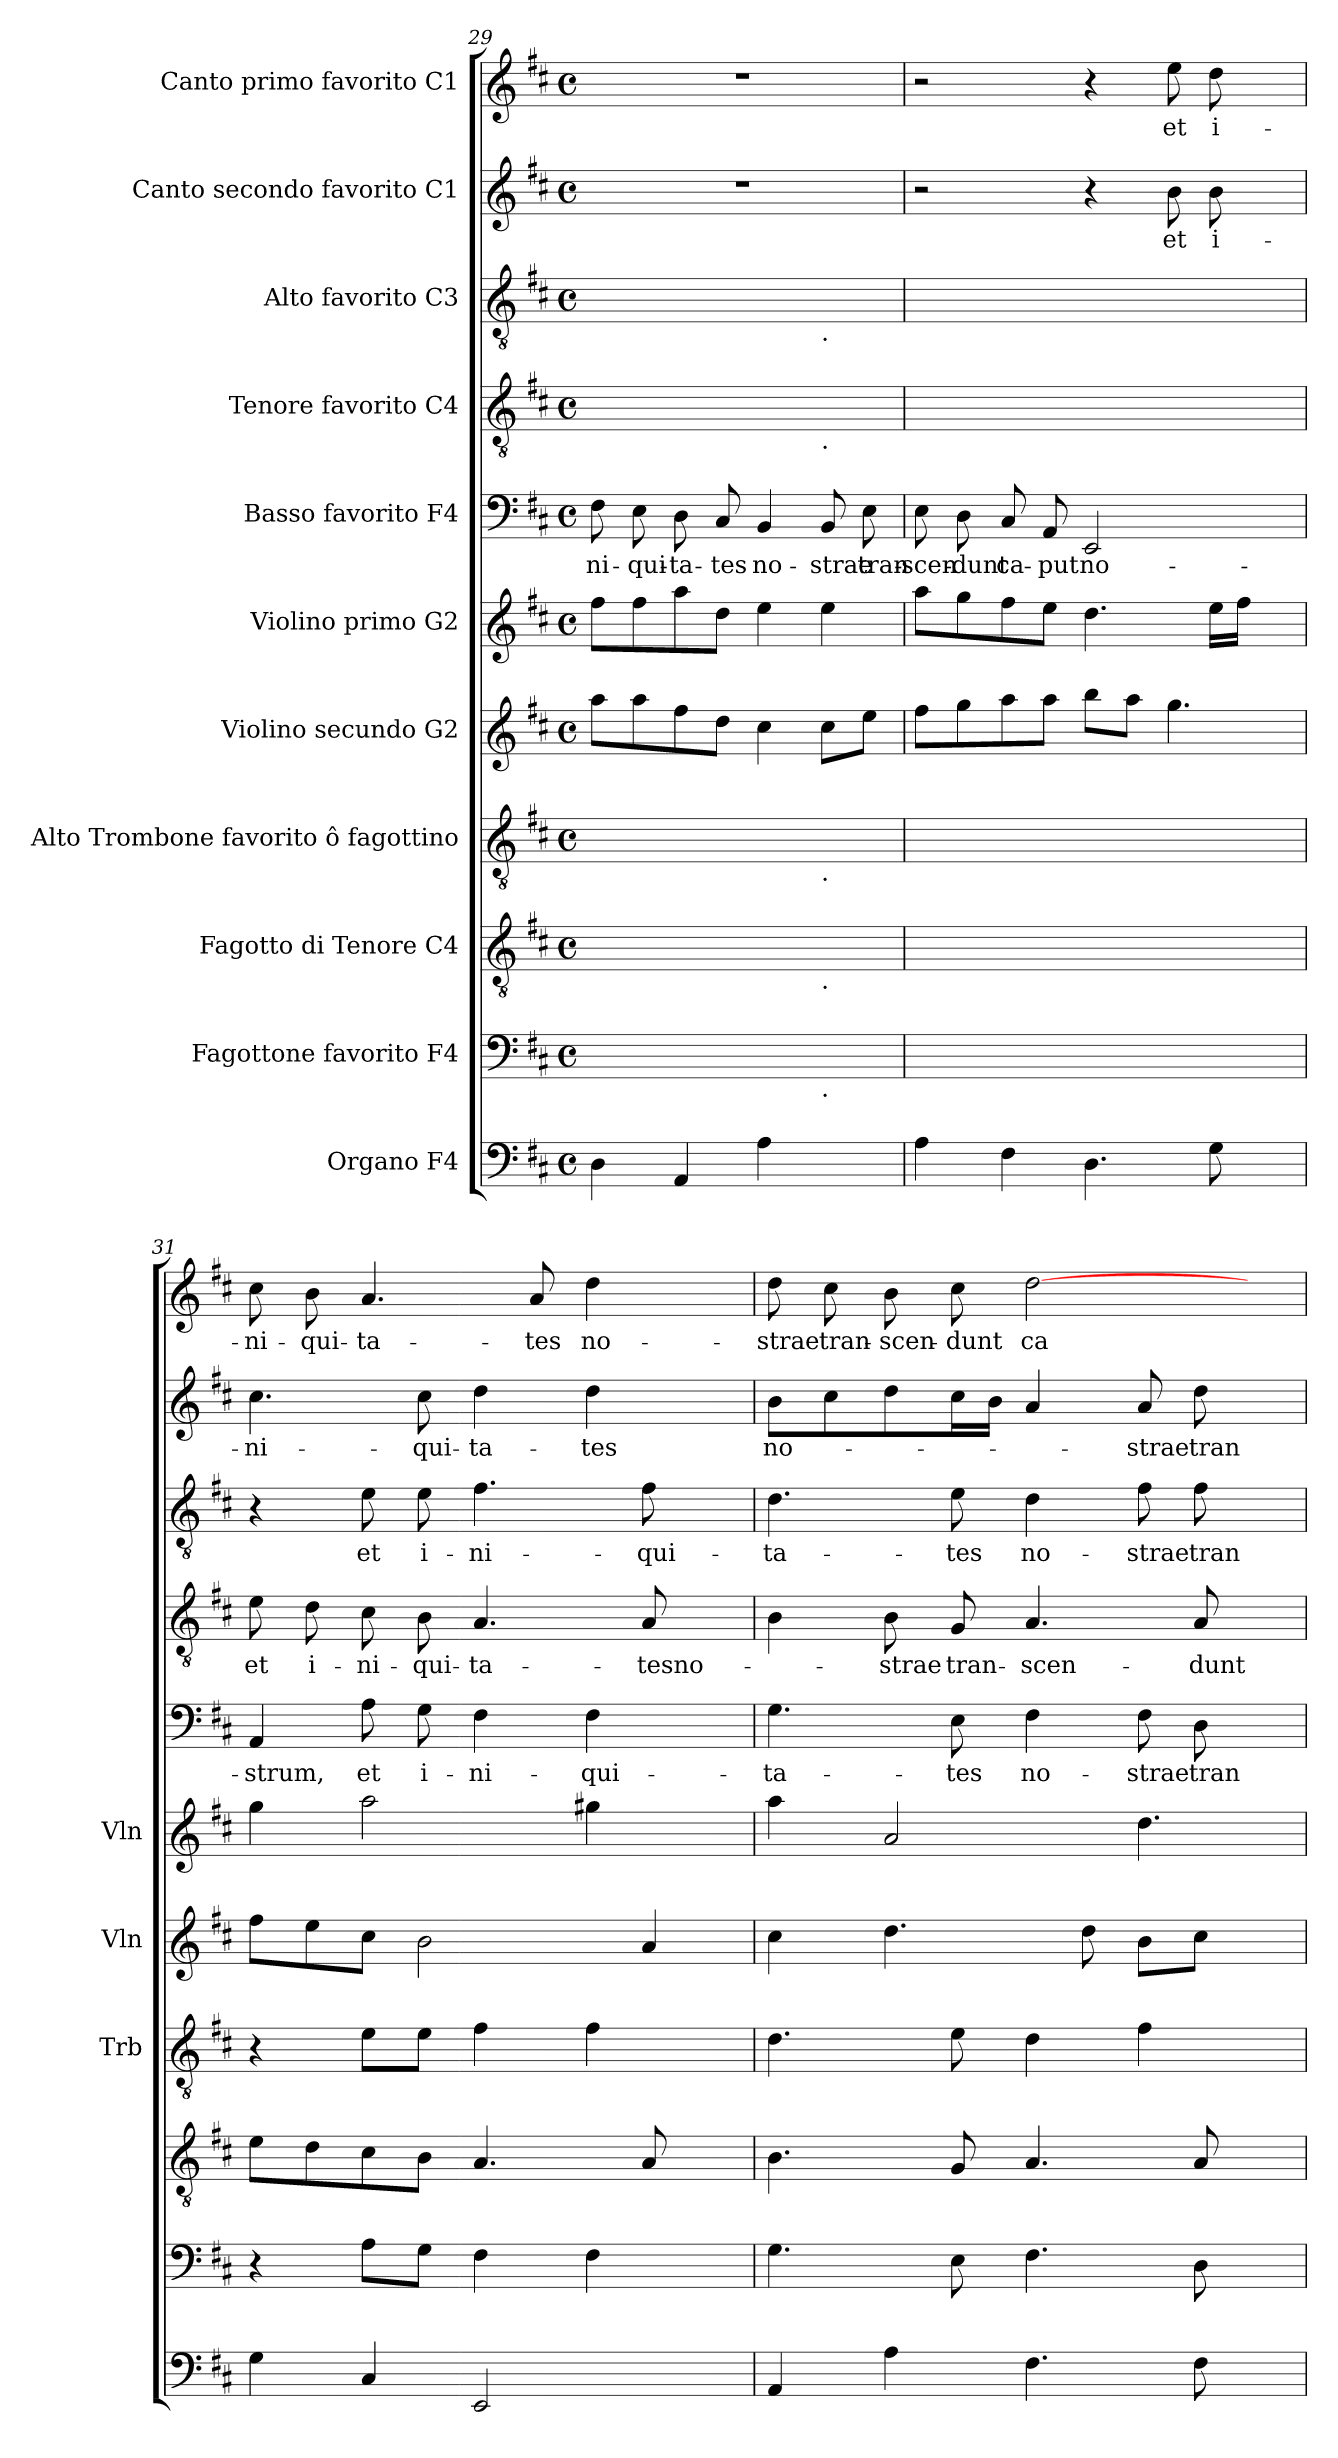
**kern	**kern	**kern	**kern	**kern	**kern	**kern	**text	**kern	**text	**kern	**text	**kern	**text	**kern	**text
*part11	*part10	*part9	*part8	*part7	*part6	*part5	*part5	*part4	*part4	*part3	*part3	*part2	*part2	*part1	*part1
*staff11	*staff10	*staff9	*staff8	*staff7	*staff6	*staff5	*staff5	*staff4	*staff4	*staff3	*staff3	*staff2	*staff2	*staff1	*staff1
*I"Organo  F4	*I"Fagottone favorito  F4	*I"Fagotto di Tenore  C4	*I"Alto Trombone favorito  ô fagottino	*I"Violino secundo  G2	*I"Violino primo  G2	*I"Basso favorito  F4	*	*I"Tenore favorito  C4	*	*I"Alto favorito  C3	*	*I"Canto secondo favorito  C1	*	*I"Canto primo favorito  C1	*
*	*	*	*I'Trb	*I'Vln	*I'Vln	*	*	*	*	*	*	*	*	*	*
!!LO:LB:g=z
*clefF4	*clefF4	*clefGv2	*clefGv2	*clefG2	*clefG2	*clefF4	*	*clefGv2	*	*clefGv2	*	*clefG2	*	*clefG2	*
*k[f#c#]	*k[f#c#]	*k[f#c#]	*k[f#c#]	*k[f#c#]	*k[f#c#]	*k[f#c#]	*	*k[f#c#]	*	*k[f#c#]	*	*k[f#c#]	*	*k[f#c#]	*
*D:	*D:	*D:	*D:	*D:	*D:	*D:	*	*D:	*	*D:	*	*D:	*	*D:	*
*M4/4	*M4/4	*M4/4	*M4/4	*M4/4	*M4/4	*M4/4	*	*M4/4	*	*M4/4	*	*M4/4	*	*M4/4	*
*met(c)	*met(c)	*met(c)	*met(c)	*met(c)	*met(c)	*met(c)	*	*met(c)	*	*met(c)	*	*met(c)	*	*met(c)	*
=29	=29	=29	=29	=29	=29	=29	=29	=29	=29	=29	=29	=29	=29	=29	=29
!	!	!	!	!	!	!	!LO:LY:b	!	!	!	!	!	!	!	!
4D\	4ryy	4ryy	4ryy	8aa\L	8ff#\L	8F#\	-ni-	4ryy	.	4ryy	.	1r	.	1r	.
!	!	!	!	!	!	!	!LO:LY:b	!	!	!	!	!	!	!	!
.	.	.	.	8aa\	8ff#\	8E\	-qui-	.	.	.	.	.	.	.	.
!	!	!	!	!	!	!	!LO:LY:b	!	!	!	!	!	!	!	!
4AA/	4ryy	4ryy	4ryy	8ff#\	8aa\	8D\	-ta-	4ryy	.	4ryy	.	.	.	.	.
!	!	!	!	!	!	!	!LO:LY:b	!	!	!	!	!	!	!	!
.	.	.	.	8dd\J	8dd\J	8C#/	-tes	.	.	.	.	.	.	.	.
!	!	!	!	!	!	!	!LO:LY:b	!	!	!	!	!	!	!	!
4A\	4ryy	4ryy	4ryy	4cc#\	4ee\	4BB/	no-	4ryy	.	4ryy	.	.	.	.	.
!	!	!	!	!	!	!	!	!	!	!LO:TX:b:t=.	!	!	!	!	!
!	!	!	!	!	!	!	!	!LO:TX:b:t=.	!	!	!	!	!	!	!
!	!	!	!LO:TX:b:t=.	!	!	!	!	!	!	!	!	!	!	!	!
!	!	!LO:TX:b:t=.	!	!	!	!	!	!	!	!	!	!	!	!	!
!	!LO:TX:b:t=.	!	!	!	!	!	!	!	!	!	!	!	!	!	!
!	!	!	!	!	!	!	!LO:LY:b	!	!	!	!	!	!	!	!
4ryy	4ryy	4ryy	4ryy	8cc#\L	4ee\	8BB/	-strae	4ryy	.	4ryy	.	.	.	.	.
!	!	!	!	!	!	!	!LO:LY:b	!	!	!	!	!	!	!	!
.	.	.	.	8ee\J	.	8E\	tran-	.	.	.	.	.	.	.	.
!!LO:LB:g=z
=30	=30	=30	=30	=30	=30	=30	=30	=30	=30	=30	=30	=30	=30	=30	=30
!	!	!	!	!	!	!	!LO:LY:b	!	!	!	!	!	!	!	!
4A\	4ryy	4ryy	4ryy	8ff#\L	8aa\L	8E\	-scen-	4ryy	.	4ryy	.	2r	.	2r	.
!	!	!	!	!	!	!	!LO:LY:b	!	!	!	!	!	!	!	!
.	.	.	.	8gg\	8gg\	8D\	-dunt	.	.	.	.	.	.	.	.
!	!	!	!	!	!	!	!LO:LY:b	!	!	!	!	!	!	!	!
4F#\	4ryy	4ryy	4ryy	8aa\	8ff#\	8C#/	ca-	4ryy	.	4ryy	.	.	.	.	.
!	!	!	!	!	!	!	!LO:LY:b	!	!	!	!	!	!	!	!
.	.	.	.	8aa\J	8ee\J	8AA/	-put	.	.	.	.	.	.	.	.
!	!	!	!	!	!	!	!LO:LY:b	!	!	!	!	!	!	!	!
4.D\	4ryy	4ryy	4ryy	8bb\L	4.dd\	2EE/	no-	4ryy	.	4ryy	.	4r	.	4r	.
.	.	.	.	8aa\J	.	.	.	.	.	.	.	.	.	.	.
!	!	!	!	!	!	!	!	!	!	!	!	!	!LO:LY:b	!	!LO:LY:b
.	4ryy	4ryy	4ryy	4.gg\	.	.	.	4ryy	.	4ryy	.	8b\	et	8ee\	et
!	!	!	!	!	!	!	!	!	!	!	!	!	!LO:LY:b	!	!LO:LY:b
8G\	.	.	.	.	16ee\LL	.	.	.	.	.	.	8b\	i-	8dd\	i-
.	.	.	.	.	16ff#\JJ	.	.	.	.	.	.	.	.	.	.
8ryy	8ryy	8ryy	8ryy	.	8ryy	8ryy	.	8ryy	.	8ryy	.	8ryy	.	8ryy	.
=31	=31	=31	=31	=31	=31	=31	=31	=31	=31	=31	=31	=31	=31	=31	=31
!	!	!	!	!	!	!	!LO:LY:b	!	!LO:LY:b	!	!	!	!LO:LY:b	!	!LO:LY:b
4G\	4r	8e\L	4r	8ff#\L	4gg\	4AA/	-strum,	8e\	et	4r	.	4.cc#\	-ni-	8cc#\	-ni-
!	!	!	!	!	!	!	!	!	!LO:LY:b	!	!	!	!	!	!LO:LY:b
.	.	8d\	.	8ee\	.	.	.	8d\	i-	.	.	.	.	8b\	-qui-
!	!	!	!	!	!	!	!LO:LY:b	!	!LO:LY:b	!	!LO:LY:b	!	!	!	!LO:LY:b
4C#/	8A\L	8c#\	8e\L	8cc#\J	2aa\	8A\	et	8c#\	-ni-	8e\	et	.	.	4.a/	-ta-
!	!	!	!	!	!	!	!LO:LY:b	!	!LO:LY:b	!	!LO:LY:b	!	!LO:LY:b	!	!
.	8G\J	8B\J	8e\J	2b\	.	8G\	i-	8B\	-qui-	8e\	i-	8cc#\	-qui-	.	.
!	!	!	!	!	!	!	!LO:LY:b	!	!LO:LY:b	!	!LO:LY:b	!	!LO:LY:b	!	!
2EE/	4F#\	4.A/	4f#\	.	.	4F#\	-ni-	4.A/	-ta-	4.f#\	-ni-	4dd\	-ta-	.	.
!	!	!	!	!	!	!	!	!	!	!	!	!	!	!	!LO:LY:b
.	.	.	.	.	.	.	.	.	.	.	.	.	.	8a/	-tes
!	!	!	!	!	!	!	!LO:LY:b	!	!	!	!	!	!LO:LY:b	!	!LO:LY:b
.	4F#\	.	4f#\	.	4gg#X\	4F#\	-qui-	.	.	.	.	4dd\	-tes	4dd\	no-
!	!	!	!	!	!	!	!	!	!LO:LY:b	!	!LO:LY:b	!	!	!	!
.	.	8A/	.	4a/	.	.	.	8A/	-tesno-	8f#\	-qui-	.	.	.	.
8ryy	8ryy	8ryy	8ryy	.	8ryy	8ryy	.	8ryy	.	8ryy	.	8ryy	.	8ryy	.
=32	=32	=32	=32	=32	=32	=32	=32	=32	=32	=32	=32	=32	=32	=32	=32
!	!	!	!	!	!	!	!LO:LY:b	!	!	!	!LO:LY:b	!	!LO:LY:b	!	!LO:LY:b
4AA/	4.G\	4.B\	4.d\	4cc#\	4aa\	4.G\	-ta-	4B\	.	4.d\	-ta-	8b\L	no-	8dd\	-strae
!	!	!	!	!	!	!	!	!	!	!	!	!	!	!	!LO:LY:b
.	.	.	.	.	.	.	.	.	.	.	.	8cc#\	.	8cc#\	tran-
!	!	!	!	!	!	!	!	!	!LO:LY:b	!	!	!	!	!	!LO:LY:b
4A\	.	.	.	4.dd\	2a/	.	.	8B\	-strae	.	.	8dd\	.	8b\	-scen-
!	!	!	!	!	!	!	!LO:LY:b	!	!LO:LY:b	!	!LO:LY:b	!	!	!	!LO:LY:b
.	8E\	8G/	8e\	.	.	8E\	-tes	8G/	tran-	8e\	-tes	16cc#\L	.	8cc#\	-dunt
.	.	.	.	.	.	.	.	.	.	.	.	16b\JJ	.	.	.
!	!	!	!	!	!	!	!LO:LY:b	!	!LO:LY:b	!	!LO:LY:b	!	!	!	!LO:LY:b
4.F#\	4.F#\	4.A/	4d\	.	.	4F#\	no-	4.A/	-scen-	4d\	no-	4a/	.	[2dd\	ca-
.	.	.	.	8dd\	.	.	.	.	.	.	.	.	.	.	.
!	!	!	!	!	!	!	!LO:LY:b	!	!	!	!LO:LY:b	!	!LO:LY:b	!	!
.	.	.	4f#\	8b\L	4.dd\	8F#\	-strae	.	.	8f#\	-strae	8a/	-strae	.	.
!	!	!	!	!	!	!	!LO:LY:b	!	!LO:LY:b	!	!LO:LY:b	!	!LO:LY:b	!	!
8F#\	8D\	8A/	.	8cc#\J	.	8D\	tran-	8A/	-dunt	8f#\	tran-	8dd\	tran-	.	.
8ryy	8ryy	8ryy	8ryy	8ryy	.	8ryy	.	8ryy	.	8ryy	.	8ryy	.	8ryy	.
=	=	=	=	=	=	=	=	=	=	=	=	=	=	=	=
*-	*-	*-	*-	*-	*-	*-	*-	*-	*-	*-	*-	*-	*-	*-	*-
